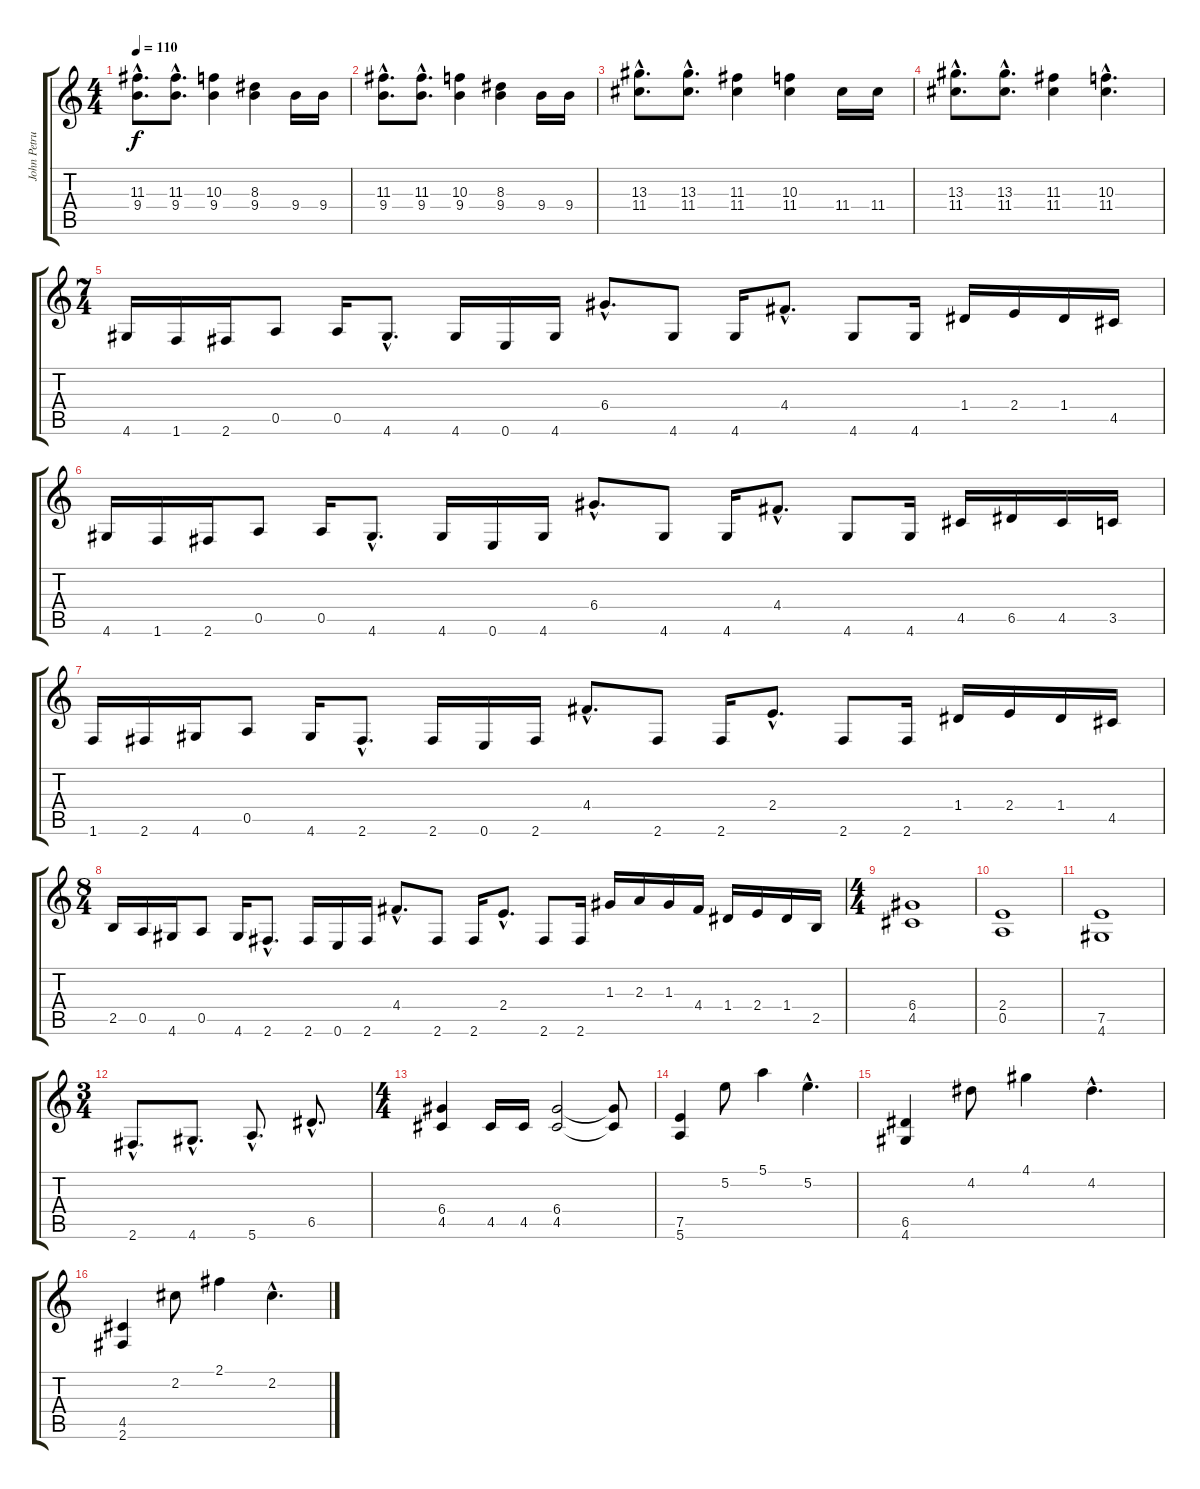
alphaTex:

\track ("John Petrucci - Guitar" "John Petru") {instrument distortionguitar}
\staff {score tabs}
\tuning (E4 B3 G3 D3 A2 E2) {hide}
\ts (4 4)
\tempo 110
\clef g2
\ks c
(11.3{hac} 9.4{hac}).8{d dy f} (11.3{hac} 9.4{hac}).8{d} (10.3 9.4).4 (8.3 9.4).4 9.4.16 9.4.16 |
(11.3{hac} 9.4{hac}).8{d} (11.3{hac} 9.4{hac}).8{d} (10.3 9.4).4 (8.3 9.4).4 9.4.16 9.4.16 |
(13.3{hac} 11.4{hac}).8{d} (13.3{hac} 11.4{hac}).8{d} (11.3 11.4).4 (10.3 11.4).4 11.4.16 11.4.16 |
(13.3{hac} 11.4{hac}).8{d} (13.3{hac} 11.4{hac}).8{d} (11.3 11.4).4 (10.3{hac} 11.4{hac}).4{d} |
\ts (7 4)
4.6.16 1.6.16 2.6.16 0.5.8 0.5.16 4.6{hac}.8{d} 4.6.16 0.6.16 4.6.16 6.4{hac}.8{d} 4.6.8 4.6.16 4.4{hac}.8{d} 4.6.8 4.6.16 1.4.16 2.4.16 1.4.16 4.5.16 |
4.6.16 1.6.16 2.6.16 0.5.8 0.5.16 4.6{hac}.8{d} 4.6.16 0.6.16 4.6.16 6.4{hac}.8{d} 4.6.8 4.6.16 4.4{hac}.8{d} 4.6.8 4.6.16 4.5.16 6.5.16 4.5.16 3.5.16 |
1.6.16 2.6.16 4.6.16 0.5.8 4.6.16 2.6{hac}.8{d} 2.6.16 0.6.16 2.6.16 4.4{hac}.8{d} 2.6.8 2.6.16 2.4{hac}.8{d} 2.6.8 2.6.16 1.4.16 2.4.16 1.4.16 4.5.16 |
\ts (8 4)
2.5.16 0.5.16 4.6.16 0.5.8 4.6.16 2.6{hac}.8{d} 2.6.16 0.6.16 2.6.16 4.4{hac}.8{d} 2.6.8 2.6.16 2.4{hac}.8{d} 2.6.8 2.6.16 1.3.16 2.3.16 1.3.16 4.4.16 1.4.16 2.4.16 1.4.16 2.5.16 |
\ts (4 4)
(6.4 4.5).1 |
(2.4 0.5).1 |
(7.5 4.6).1 |
\ts (3 4)
2.6{hac}.8{d} 4.6{hac}.8{d} 5.6{hac}.8{d} 6.5{hac}.8{d} |
\ts (4 4)
(6.4 4.5).4 4.5.16 4.5.16 (6.4 4.5).2 (6.4{t} 4.5{t}).8 |
(7.5 5.6).4 5.2.8 5.1.4 5.2{hac}.4{d} |
(6.5 4.6).4 4.2.8 4.1.4 4.2{hac}.4{d} |
(4.5 2.6).4 2.2.8 2.1.4 2.2{hac}.4{d}
